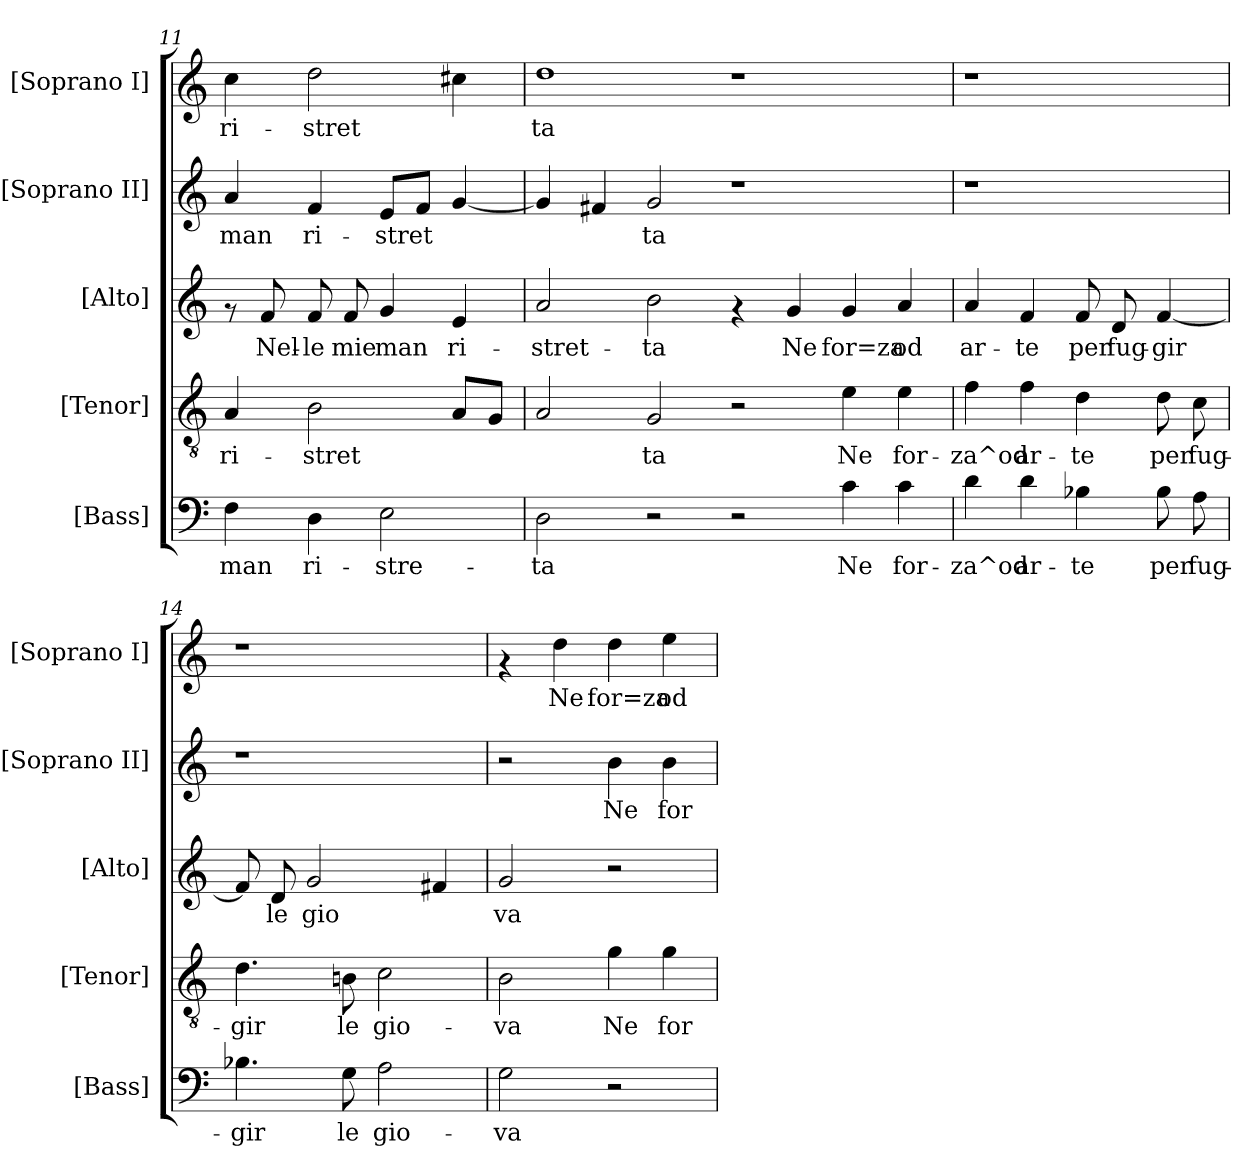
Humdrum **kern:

**kern	**text	**kern	**text	**kern	**text	**kern	**text	**kern	**text
*part5	*part5	*part4	*part4	*part3	*part3	*part2	*part2	*part1	*part1
*staff5	*staff5	*staff4	*staff4	*staff3	*staff3	*staff2	*staff2	*staff1	*staff1
*I"[Bass]	*	*I"[Tenor]	*	*I"[Alto]	*	*I"[Soprano II]	*	*I"[Soprano I]	*
*I'[Bass]	*	*I'[Tenor]	*	*I'[Alto]	*	*I'[Soprano II]	*	*I'[Soprano I]	*
*clefF4	*	*clefGv2	*	*clefG2	*	*clefG2	*	*clefG2	*
*k[]	*	*k[]	*	*k[]	*	*k[]	*	*k[]	*
*C:	*	*C:	*	*C:	*	*C:	*	*C:	*
=11	=11	=11	=11	=11	=11	=11	=11	=11	=11
!	!LO:LY:b:cj	!	!LO:LY:b:cj	!	!	!	!LO:LY:b:cj	!	!LO:LY:b:cj
4F\	man	4A/	ri-	8rf	.	4a/	man	4cc\	ri-
!	!	!	!	!	!LO:LY:b:cj	!	!	!	!
.	.	.	.	8f/	Nel-	.	.	.	.
!	!LO:LY:b:cj	!	!LO:LY:b:cj	!	!LO:LY:b:cj	!	!LO:LY:b:cj	!	!LO:LY:b:cj
4D\	ri-	2B\	-stret-	8f/	-le	4f/	ri-	2dd\	-stret-
!	!	!	!	!	!LO:LY:b:cj	!	!	!	!
.	.	.	.	8f/	mie	.	.	.	.
!	!LO:LY:b:cj	!	!	!	!LO:LY:b:cj	!	!LO:LY:b:cj	!	!
2E\	-stre-	.	.	4g/	man	8e/L	-stret-	.	.
!	!	!	!	!	!	!	!LO:LY:b:cj	!	!
.	.	.	.	.	.	8f/J	--	.	.
!	!	!	!LO:LY:b:cj	!	!LO:LY:b:cj	!	!LO:LY:b:cj	!	!LO:LY:b:cj
.	.	8A/L	--	4e/	ri-	[<4g/	--	4cc#X\	--
!	!	!	!LO:LY:b:cj	!	!	!	!	!	!
.	.	8G/J	--	.	.	.	.	.	.
!!LO:PB:g=z
=12	=12	=12	=12	=12	=12	=12	=12	=12	=12
!	!LO:LY:b:cj	!	!LO:LY:b:cj	!	!LO:LY:b:cj	!	!LO:LY:b:cj	!	!LO:LY:b:cj
2D\	-ta	2A/	--	2a/	-stret-	4g/]	--	1dd	-ta
!	!	!	!	!	!	!	!LO:LY:b:cj	!	!
.	.	.	.	.	.	4f#X/	--	.	.
!	!	!	!LO:LY:b:cj	!	!LO:LY:b:cj	!	!LO:LY:b:cj	!	!
2r	.	2G/	-ta	2b\	-ta	2g/	-ta	.	.
2r	.	2r	.	4rf	.	1r	.	1r	.
!	!	!	!	!	!LO:LY:b:cj	!	!	!	!
.	.	.	.	4g/	Ne	.	.	.	.
!	!LO:LY:b:cj	!	!LO:LY:b:cj	!	!LO:LY:b:cj	!	!	!	!
4c\	Ne	4e\	Ne	4g/	for=za	.	.	.	.
!	!LO:LY:b:cj	!	!LO:LY:b:cj	!	!LO:LY:b:cj	!	!	!	!
4c\	for-	4e\	for-	4a/	od	.	.	.	.
=13	=13	=13	=13	=13	=13	=13	=13	=13	=13
!	!LO:LY:b:cj	!	!LO:LY:b:cj	!	!LO:LY:b:cj	!	!	!	!
4d\	-za^od	4f\	-za^od	4a/	ar-	1r	.	1r	.
!	!LO:LY:b:cj	!	!LO:LY:b:cj	!	!LO:LY:b:cj	!	!	!	!
4d\	ar-	4f\	ar-	4f/	-te	.	.	.	.
!	!LO:LY:b:cj	!	!LO:LY:b:cj	!	!LO:LY:b:cj	!	!	!	!
4B-X\	-te	4d\	-te	8f/	per	.	.	.	.
!	!	!	!	!	!LO:LY:b:cj	!	!	!	!
.	.	.	.	8d/	fug-	.	.	.	.
!	!LO:LY:b:cj	!	!LO:LY:b:cj	!	!LO:LY:b:cj	!	!	!	!
8B-\	per	8d\	per	[<4f/	-gir	.	.	.	.
!	!LO:LY:b:cj	!	!LO:LY:b:cj	!	!	!	!	!	!
8A\	fug-	8c\	fug-	.	.	.	.	.	.
=14	=14	=14	=14	=14	=14	=14	=14	=14	=14
!	!LO:LY:b:cj	!	!LO:LY:b:cj	!	!LO:LY:b:cj	!	!	!	!
4.B-X\	-gir	4.d\	-gir	8f/]	.	1r	.	1r	.
!	!	!	!	!	!LO:LY:b:cj	!	!	!	!
.	.	.	.	8d/	le	.	.	.	.
!	!	!	!	!	!LO:LY:b:cj	!	!	!	!
.	.	.	.	2g/	gio-	.	.	.	.
!	!LO:LY:b:cj	!	!LO:LY:b:cj	!	!	!	!	!	!
8G\	le	8Bn\	le	.	.	.	.	.	.
!	!LO:LY:b:cj	!	!LO:LY:b:cj	!	!	!	!	!	!
2A\	gio-	2c\	gio-	.	.	.	.	.	.
!	!	!	!	!	!LO:LY:b:cj	!	!	!	!
.	.	.	.	4f#X/	--	.	.	.	.
=15	=15	=15	=15	=15	=15	=15	=15	=15	=15
!	!LO:LY:b:cj	!	!LO:LY:b:cj	!	!LO:LY:b:cj	!	!	!	!
2G\	-va	2B\	-va	2g/	-va	2r	.	4rf	.
!	!	!	!	!	!	!	!	!	!LO:LY:b:cj
.	.	.	.	.	.	.	.	4dd\	Ne
!	!	!	!LO:LY:b:cj	!	!	!	!LO:LY:b:cj	!	!LO:LY:b:cj
2r	.	4g\	Ne	2r	.	4b\	Ne	4dd\	for=za
!	!	!	!LO:LY:b:cj	!	!	!	!LO:LY:b:cj	!	!LO:LY:b:cj
.	.	4g\	for-	.	.	4b\	for-	4ee\	od
=	=	=	=	=	=	=	=	=	=
*-	*-	*-	*-	*-	*-	*-	*-	*-	*-
